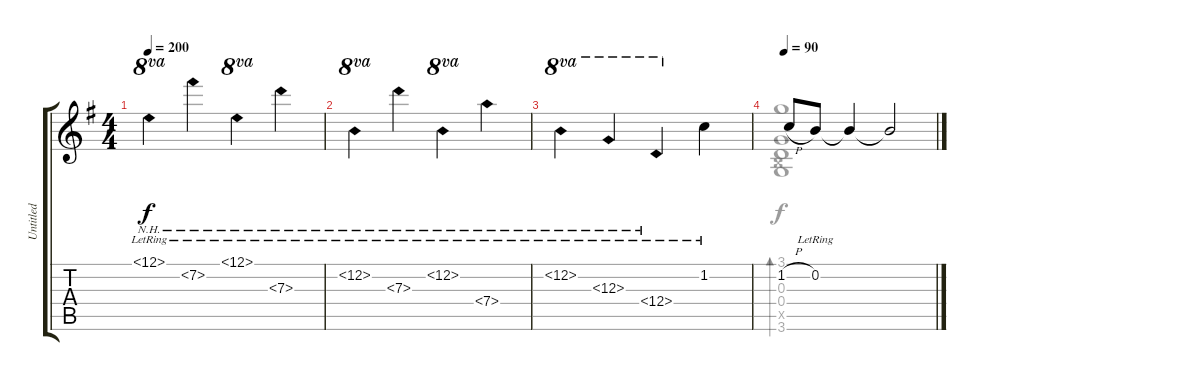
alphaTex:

\track ("Untitled" "Untitled") {instrument acousticguitarnylon}
\staff {score tabs}
\tuning (E4 B3 G3 D3 A2 E2) {hide}
\voice
\ts (4 4)
\tempo 200
\clef g2
\ks g
12.1{nh lr}.4{ot 8va dy f} 7.2{nh lr}.4 12.1{nh lr}.4{ot 8va} 7.3{nh lr}.4 |
12.2{nh lr}.4{ot 8va} 7.3{nh lr}.4 12.2{nh lr}.4{ot 8va} 7.4{nh lr}.4 |
12.2{nh lr}.4{ot 8va} 12.3{nh lr}.4{ot 8va} 12.4{nh lr}.4{ot 8va} 1.2{lr}.4 |
\tempo 90
1.2{h}.8 0.2{lr}.8 0.2{t}.4 0.2{t}.2
\voice
\clef g2
\ottava regular
\simile none
\ks g
|
|
|
(3.1 0.3 0.4 2.5{x} 3.6).1{bd 30}
